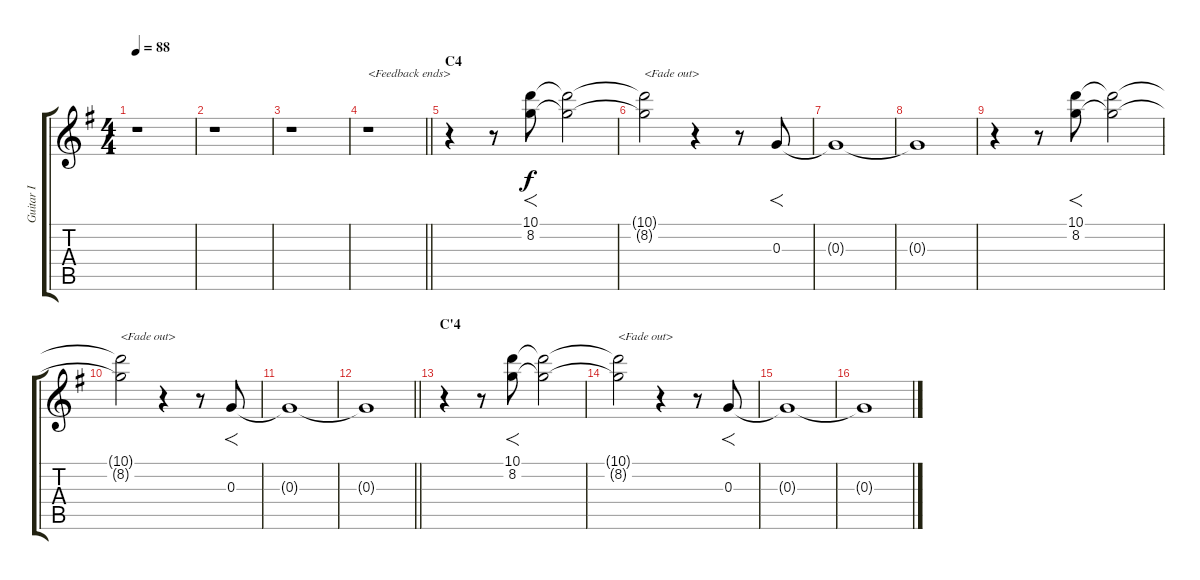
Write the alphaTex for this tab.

\track ("Guitar I" "Guitar I") {instrument electricguitarclean}
\staff {score tabs}
\tuning (E4 B3 G3 D3 A2 E2) {hide}
\ts (4 4)
\tempo 88
\clef g2
\ks g
r.1{dy f} |
r.1 |
r.1 |
\barLineRight lightlight
r.1{txt "<Feedback ends>"} |
\section ("" "C4")
r.4 r.8 (10.1 8.2).8{f} (10.1{t} 8.2{t}).2 |
(10.1{t} 8.2{t}).2{txt "<Fade out>"} r.4 r.8 0.3.8{f} |
0.3{t}.1 |
0.3{t}.1 |
r.4 r.8 (10.1 8.2).8{f} (10.1{t} 8.2{t}).2 |
(10.1{t} 8.2{t}).2{txt "<Fade out>"} r.4 r.8 0.3.8{f} |
0.3{t}.1 |
\barLineRight lightlight
0.3{t}.1 |
\section ("" "C'4")
r.4 r.8 (10.1 8.2).8{f} (10.1{t} 8.2{t}).2 |
(10.1{t} 8.2{t}).2{txt "<Fade out>"} r.4 r.8 0.3.8{f} |
0.3{t}.1 |
0.3{t}.1
